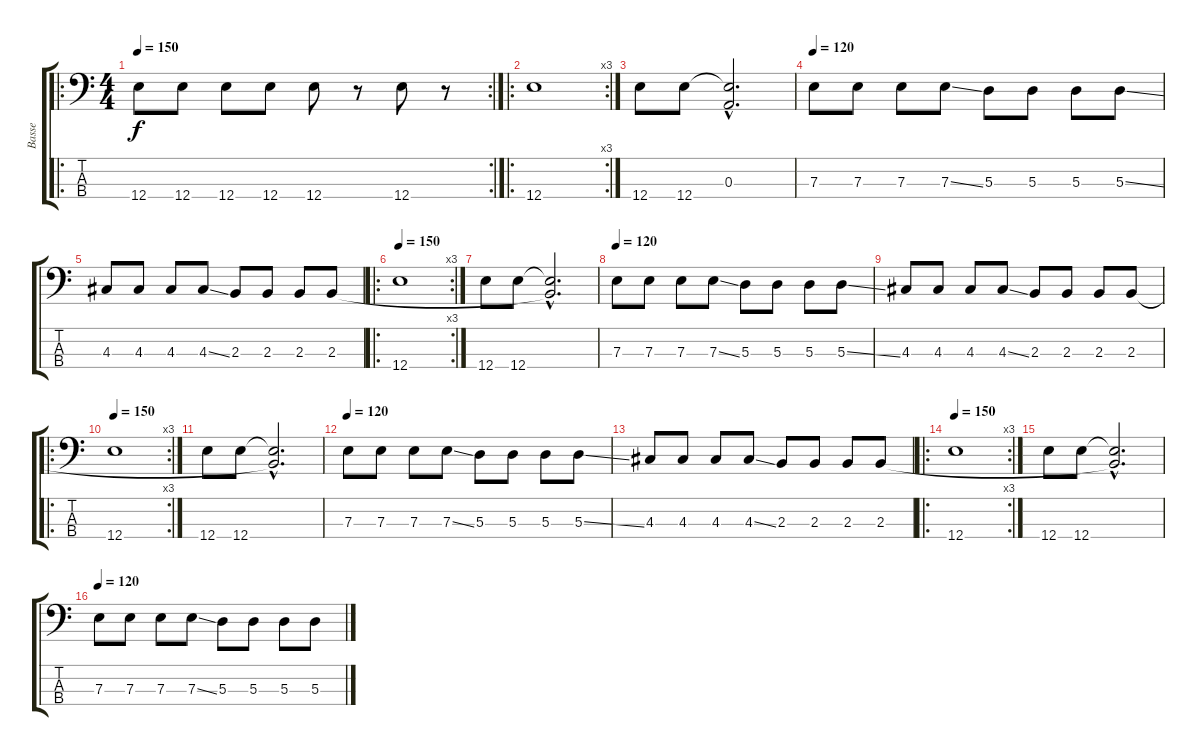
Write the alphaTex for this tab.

\track ("Basse" "Basse") {instrument electricbasspick}
\staff {score tabs}
\tuning (G2 D2 A1 E1) {hide}
\ro
\rc 2
\ts (4 4)
\tempo 150
\clef f4
\ks c
12.4.8{dy f instrument electricbasspick} 12.4.8 12.4.8 12.4.8 12.4.8 r.8 12.4.8 r.8 |
\ro
\rc 3
12.4.1 |
12.4.8 12.4.8 (0.3{hac} 12.4{hac t}).2{d} |
\tempo 120
7.3.8 7.3.8 7.3.8 7.3{ss}.8 5.3.8 5.3.8 5.3.8 5.3{ss}.8 |
4.3.8 4.3.8 4.3.8 4.3{ss}.8 2.3.8 2.3.8 2.3.8 2.3.8 |
\ro
\rc 3
\tempo 150
12.4.1 |
12.4.8 12.4.8 (2.3{hac t} 12.4{hac t}).2{d} |
\tempo 120
7.3.8 7.3.8 7.3.8 7.3{ss}.8 5.3.8 5.3.8 5.3.8 5.3{ss}.8 |
4.3.8 4.3.8 4.3.8 4.3{ss}.8 2.3.8 2.3.8 2.3.8 2.3.8 |
\ro
\rc 3
\tempo 150
12.4.1 |
12.4.8 12.4.8 (2.3{hac t} 12.4{hac t}).2{d} |
\tempo 120
7.3.8 7.3.8 7.3.8 7.3{ss}.8 5.3.8 5.3.8 5.3.8 5.3{ss}.8 |
4.3.8 4.3.8 4.3.8 4.3{ss}.8 2.3.8 2.3.8 2.3.8 2.3.8 |
\ro
\rc 3
\tempo 150
12.4.1 |
12.4.8 12.4.8 (2.3{hac t} 12.4{hac t}).2{d} |
\tempo 120
7.3.8 7.3.8 7.3.8 7.3{ss}.8 5.3.8 5.3.8 5.3.8 5.3{ss}.8
